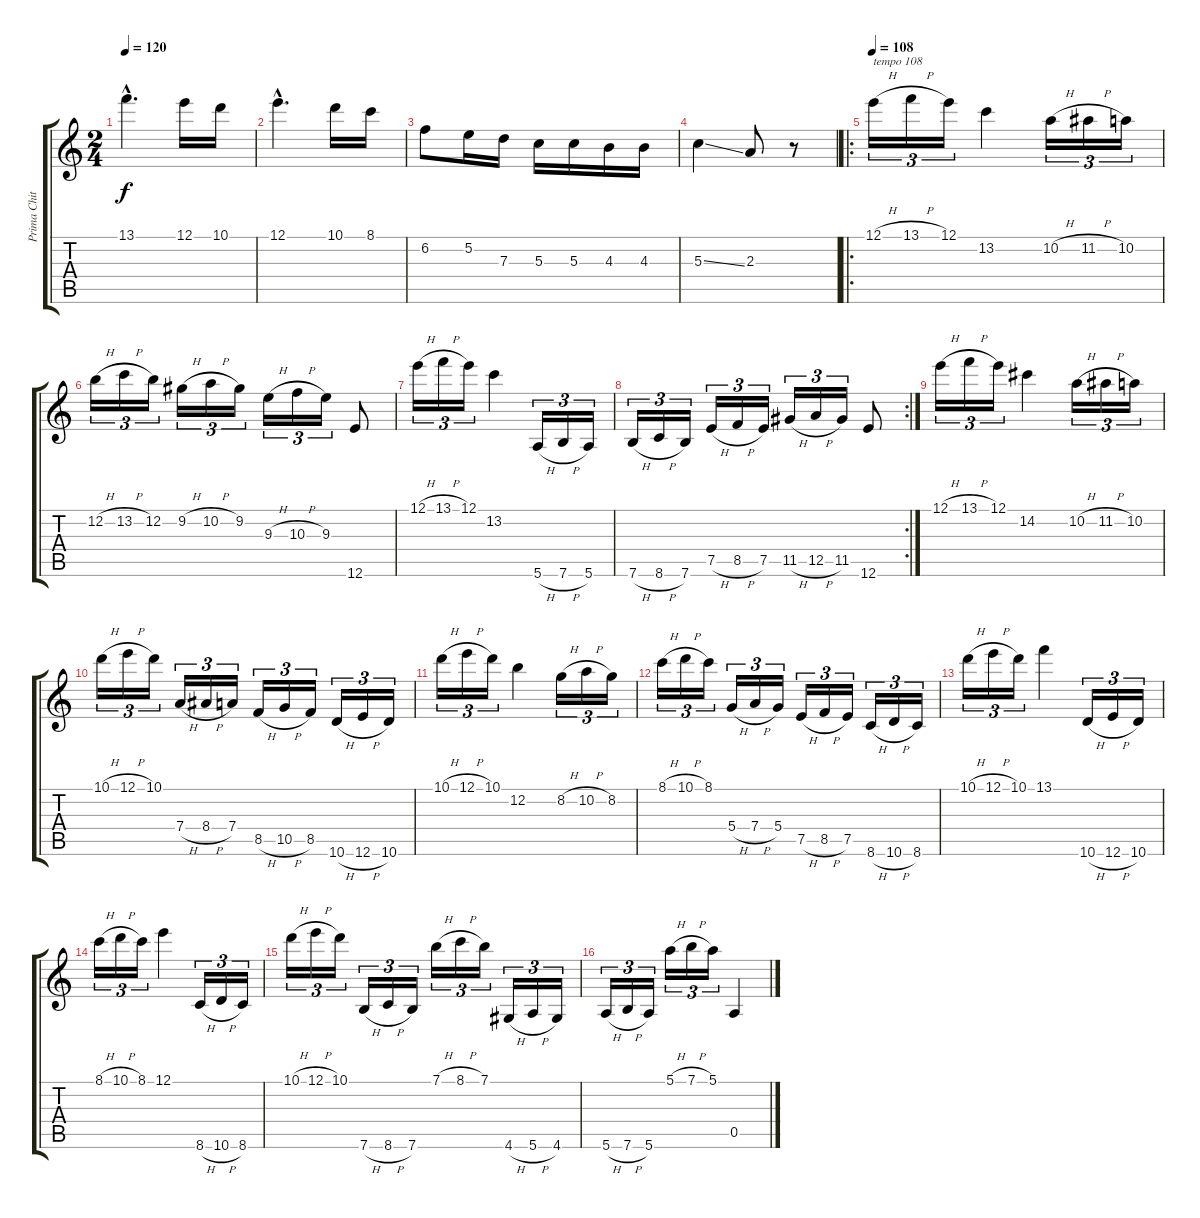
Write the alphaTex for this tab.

\track ("Prima Chitarra" "Prima Chit") {instrument acousticguitarnylon}
\staff {score tabs}
\tuning (E4 B3 G3 D3 A2 E2) {hide}
\ts (2 4)
\tempo 120
\clef g2
\ks c
13.1{hac}.4{d dy f} 12.1.16 10.1.16 |
12.1{hac}.4{d} 10.1.16 8.1.16 |
6.2.8 5.2.16 7.3.16 5.3.16 5.3.16 4.3.16 4.3.16 |
5.3{ss}.4 2.3.8 r.8 |
\ro
\tempo 108
12.1{h}.16{tu (3 2) txt "tempo 108"} 13.1{h}.16{tu (3 2)} 12.1.16{tu (3 2)} 13.2.4 10.2{h}.16{tu (3 2)} 11.2{h}.16{tu (3 2)} 10.2.16{tu (3 2)} |
12.2{h}.16{tu (3 2)} 13.2{h}.16{tu (3 2)} 12.2.16{tu (3 2)} 9.2{h}.16{tu (3 2)} 10.2{h}.16{tu (3 2)} 9.2.16{tu (3 2)} 9.3{h}.16{tu (3 2)} 10.3{h}.16{tu (3 2)} 9.3.16{tu (3 2)} 12.6.8 |
12.1{h}.16{tu (3 2)} 13.1{h}.16{tu (3 2)} 12.1.16{tu (3 2)} 13.2.4 5.6{h}.16{tu (3 2)} 7.6{h}.16{tu (3 2)} 5.6.16{tu (3 2)} |
\rc 2
7.6{h}.16{tu (3 2)} 8.6{h}.16{tu (3 2)} 7.6.16{tu (3 2)} 7.5{h}.16{tu (3 2)} 8.5{h}.16{tu (3 2)} 7.5.16{tu (3 2)} 11.5{h}.16{tu (3 2)} 12.5{h}.16{tu (3 2)} 11.5.16{tu (3 2)} 12.6.8 |
12.1{h}.16{tu (3 2)} 13.1{h}.16{tu (3 2)} 12.1.16{tu (3 2)} 14.2.4 10.2{h}.16{tu (3 2)} 11.2{h}.16{tu (3 2)} 10.2.16{tu (3 2)} |
10.1{h}.16{tu (3 2)} 12.1{h}.16{tu (3 2)} 10.1.16{tu (3 2)} 7.4{h}.16{tu (3 2)} 8.4{h}.16{tu (3 2)} 7.4.16{tu (3 2)} 8.5{h}.16{tu (3 2)} 10.5{h}.16{tu (3 2)} 8.5.16{tu (3 2)} 10.6{h}.16{tu (3 2)} 12.6{h}.16{tu (3 2)} 10.6.16{tu (3 2)} |
10.1{h}.16{tu (3 2)} 12.1{h}.16{tu (3 2)} 10.1.16{tu (3 2)} 12.2.4 8.2{h}.16{tu (3 2)} 10.2{h}.16{tu (3 2)} 8.2.16{tu (3 2)} |
8.1{h}.16{tu (3 2)} 10.1{h}.16{tu (3 2)} 8.1.16{tu (3 2)} 5.4{h}.16{tu (3 2)} 7.4{h}.16{tu (3 2)} 5.4.16{tu (3 2)} 7.5{h}.16{tu (3 2)} 8.5{h}.16{tu (3 2)} 7.5.16{tu (3 2)} 8.6{h}.16{tu (3 2)} 10.6{h}.16{tu (3 2)} 8.6.16{tu (3 2)} |
10.1{h}.16{tu (3 2)} 12.1{h}.16{tu (3 2)} 10.1.16{tu (3 2)} 13.1.4 10.6{h}.16{tu (3 2)} 12.6{h}.16{tu (3 2)} 10.6.16{tu (3 2)} |
8.1{h}.16{tu (3 2)} 10.1{h}.16{tu (3 2)} 8.1.16{tu (3 2)} 12.1.4 8.6{h}.16{tu (3 2)} 10.6{h}.16{tu (3 2)} 8.6.16{tu (3 2)} |
10.1{h}.16{tu (3 2)} 12.1{h}.16{tu (3 2)} 10.1.16{tu (3 2)} 7.6{h}.16{tu (3 2)} 8.6{h}.16{tu (3 2)} 7.6.16{tu (3 2)} 7.1{h}.16{tu (3 2)} 8.1{h}.16{tu (3 2)} 7.1.16{tu (3 2)} 4.6{h}.16{tu (3 2)} 5.6{h}.16{tu (3 2)} 4.6.16{tu (3 2)} |
5.6{h}.16{tu (3 2)} 7.6{h}.16{tu (3 2)} 5.6.16{tu (3 2)} 5.1{h}.16{tu (3 2)} 7.1{h}.16{tu (3 2)} 5.1.16{tu (3 2)} 0.5.4
